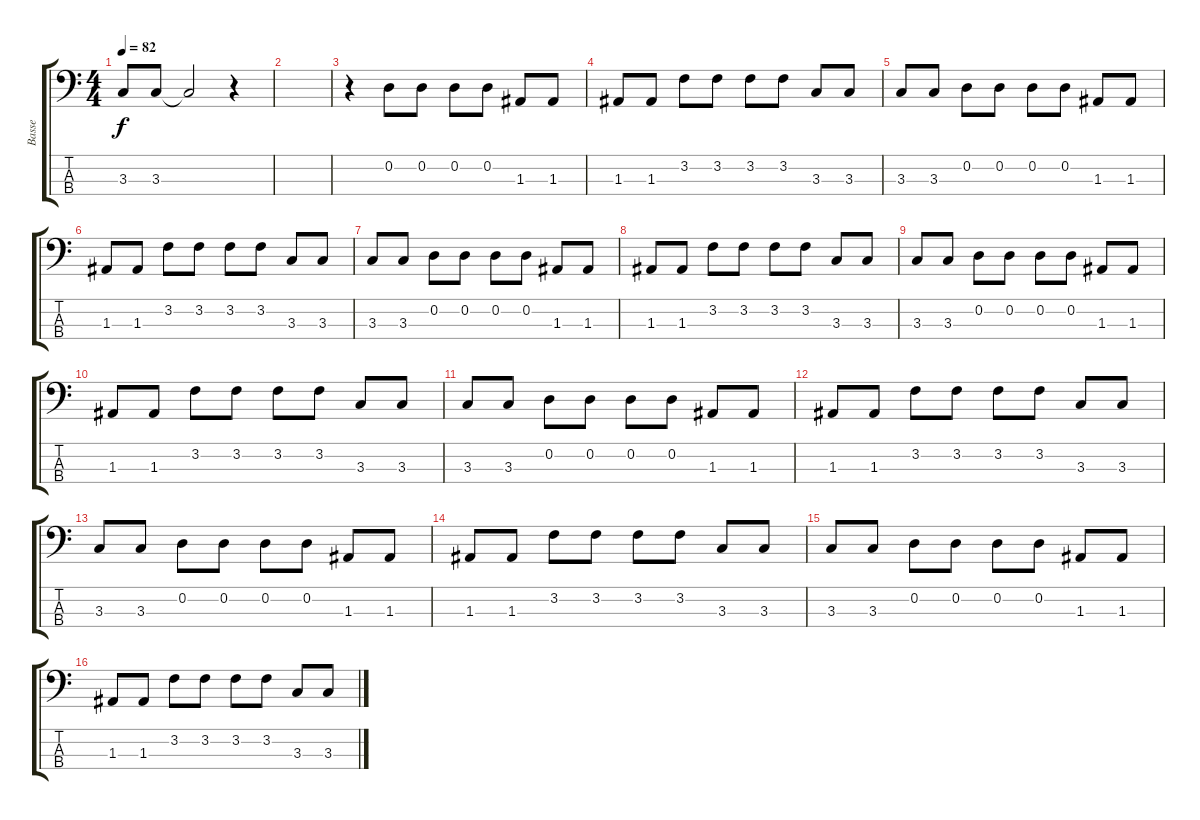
\track ("Basse" "Basse") {instrument acousticguitarnylon}
\staff {score tabs}
\tuning (G2 D2 A1 E1) {hide}
\ts (4 4)
\tempo 82
\clef f4
\ks c
3.3.8{dy f} 3.3.8 3.3{t}.2 r.4 |
|
r.4 0.2.8 0.2.8 0.2.8 0.2.8 1.3.8 1.3.8 |
1.3.8 1.3.8 3.2.8 3.2.8 3.2.8 3.2.8 3.3.8 3.3.8 |
3.3.8 3.3.8 0.2.8 0.2.8 0.2.8 0.2.8 1.3.8 1.3.8 |
1.3.8 1.3.8 3.2.8 3.2.8 3.2.8 3.2.8 3.3.8 3.3.8 |
3.3.8 3.3.8 0.2.8 0.2.8 0.2.8 0.2.8 1.3.8 1.3.8 |
1.3.8 1.3.8 3.2.8 3.2.8 3.2.8 3.2.8 3.3.8 3.3.8 |
3.3.8 3.3.8 0.2.8 0.2.8 0.2.8 0.2.8 1.3.8 1.3.8 |
1.3.8 1.3.8 3.2.8 3.2.8 3.2.8 3.2.8 3.3.8 3.3.8 |
3.3.8 3.3.8 0.2.8 0.2.8 0.2.8 0.2.8 1.3.8 1.3.8 |
1.3.8 1.3.8 3.2.8 3.2.8 3.2.8 3.2.8 3.3.8 3.3.8 |
3.3.8 3.3.8 0.2.8 0.2.8 0.2.8 0.2.8 1.3.8 1.3.8 |
1.3.8 1.3.8 3.2.8 3.2.8 3.2.8 3.2.8 3.3.8 3.3.8 |
3.3.8 3.3.8 0.2.8 0.2.8 0.2.8 0.2.8 1.3.8 1.3.8 |
1.3.8 1.3.8 3.2.8 3.2.8 3.2.8 3.2.8 3.3.8 3.3.8
